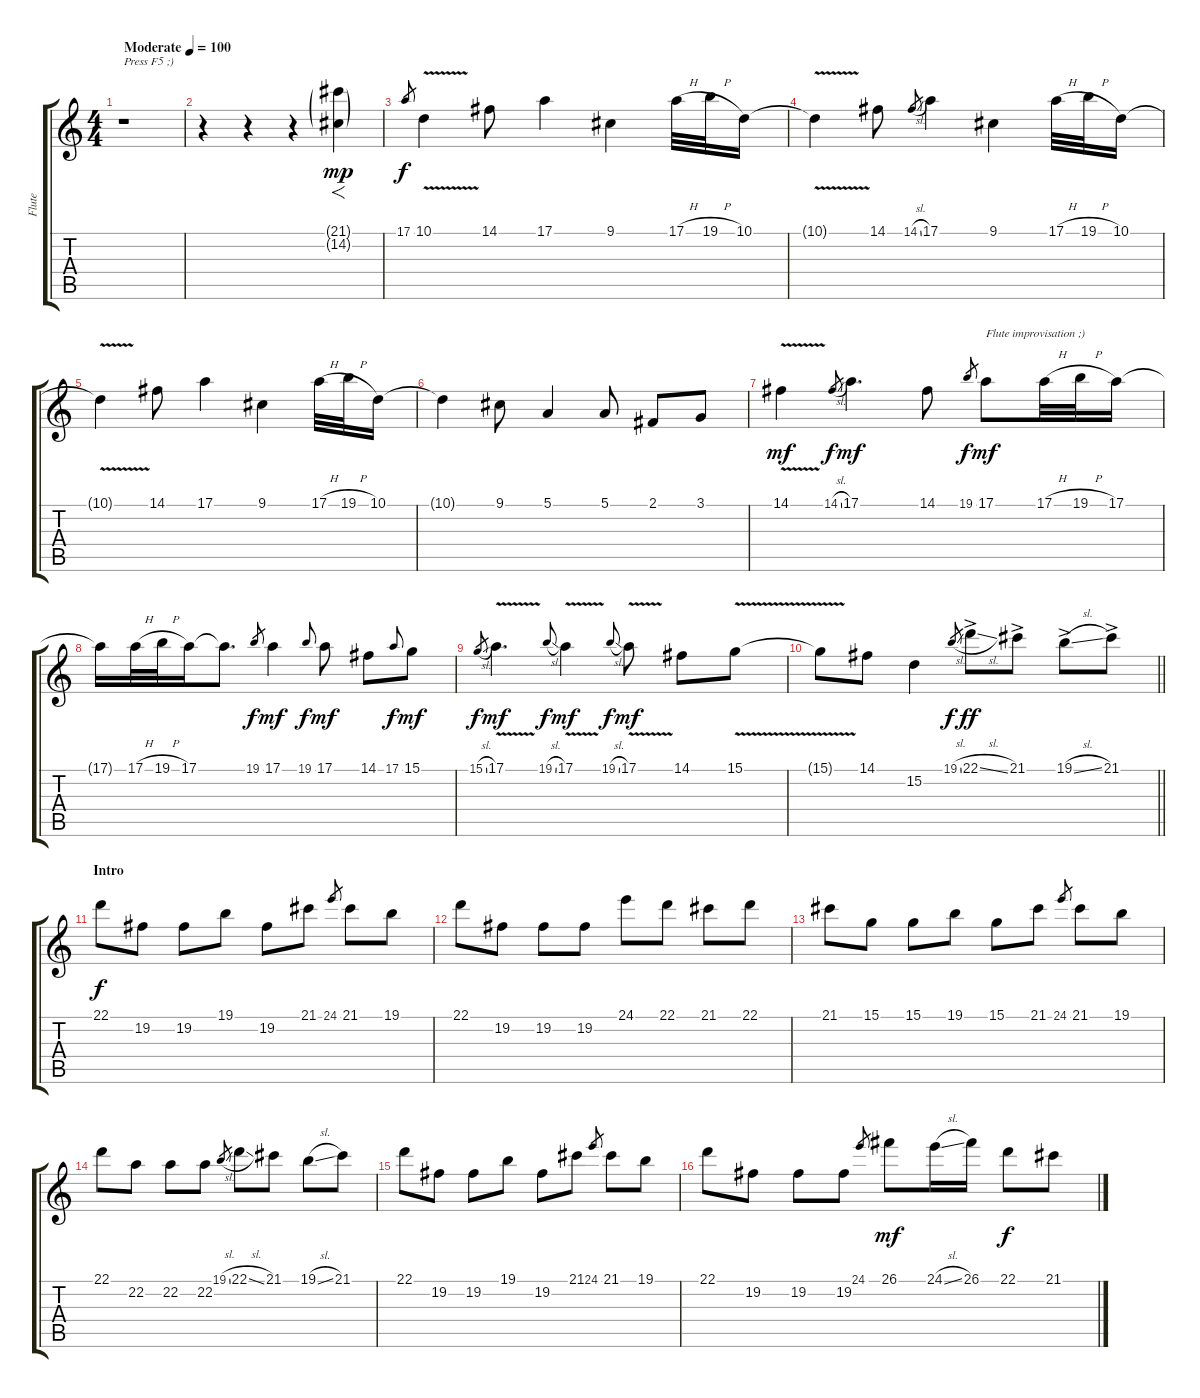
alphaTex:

\track ("Flute" "Flute") {instrument flute}
\staff {score tabs}
\tuning (E4 B3 G3 D3 A2 E2) {hide}
\ts (4 4)
\tempo (100 "Moderate")
\clef g2
\ks c
r.1{txt "Press F5 ;)" dy mp instrument flute} |
r.4 r.4 r.4 (21.1{g} 14.2{g}).4{f} |
17.1.8{gr dy f} 10.1{v}.4 14.1.8 17.1.4 9.1.4 17.1{h}.32 19.1{h}.32 10.1.16 |
10.1{v t}.4 14.1.8 14.1{sl}.8{gr} 17.1.4 9.1.4 17.1{h}.32 19.1{h}.32 10.1.16 |
10.1{v t}.4 14.1.8 17.1.4 9.1.4 17.1{h}.32 19.1{h}.32 10.1.16 |
10.1{t}.4 9.1.8 5.1.4 5.1.8 2.1.8 3.1.8 |
14.1{v}.4{dy mf} 14.1{sl}.8{gr dy f} 17.1.4{d dy mf} 14.1.8 19.1.8{gr dy f} 17.1.8{txt "Flute improvisation ;)" dy mf} 17.1{h}.32 19.1{h}.32 17.1.16 |
17.1{t}.16 17.1{h}.32 19.1{h}.32 17.1.16 17.1{t}.8{d} 19.1.8{gr dy f} 17.1.4{dy mf} 19.1.8{gr onbeat dy f} 17.1.8{dy mf} 14.1.8 17.1.8{gr onbeat dy f} 15.1.8{dy mf} |
15.1{sl}.8{gr dy f} 17.1{v}.4{d dy mf} 19.1{sl}.8{gr onbeat dy f} 17.1{v}.4{dy mf} 19.1{sl}.8{gr onbeat dy f} 17.1{v}.8{dy mf} 14.1.8 15.1{v}.8 |
\barLineRight lightlight
15.1{t}.8 14.1.8 15.2.4 19.1{sl}.8{gr dy f} 22.1{sl ac}.8{dy ff} 21.1{ac}.8 19.1{sl ac}.8 21.1{ac}.8 |
\section ("" "Intro")
22.1.8{dy f} 19.2.8 19.2.8 19.1.8 19.2.8 21.1.8 24.1.8{gr} 21.1.8 19.1.8 |
22.1.8 19.2.8 19.2.8 19.2.8 24.1.8 22.1.8 21.1.8 22.1.8 |
21.1.8 15.1.8 15.1.8 19.1.8 15.1.8 21.1.8 24.1.8{gr} 21.1.8 19.1.8 |
22.1.8 22.2.8 22.2.8 22.2.8 19.1{sl}.8{gr} 22.1{sl}.8 21.1.8 19.1{sl}.8 21.1.8 |
22.1.8 19.2.8 19.2.8 19.1.8 19.2.8 21.1.8 24.1.8{gr} 21.1.8 19.1.8 |
22.1.8 19.2.8 19.2.8 19.2.8 24.1.8{gr} 26.1.8{dy mf} 24.1{sl}.16 26.1.16 22.1.8{dy f} 21.1.8
